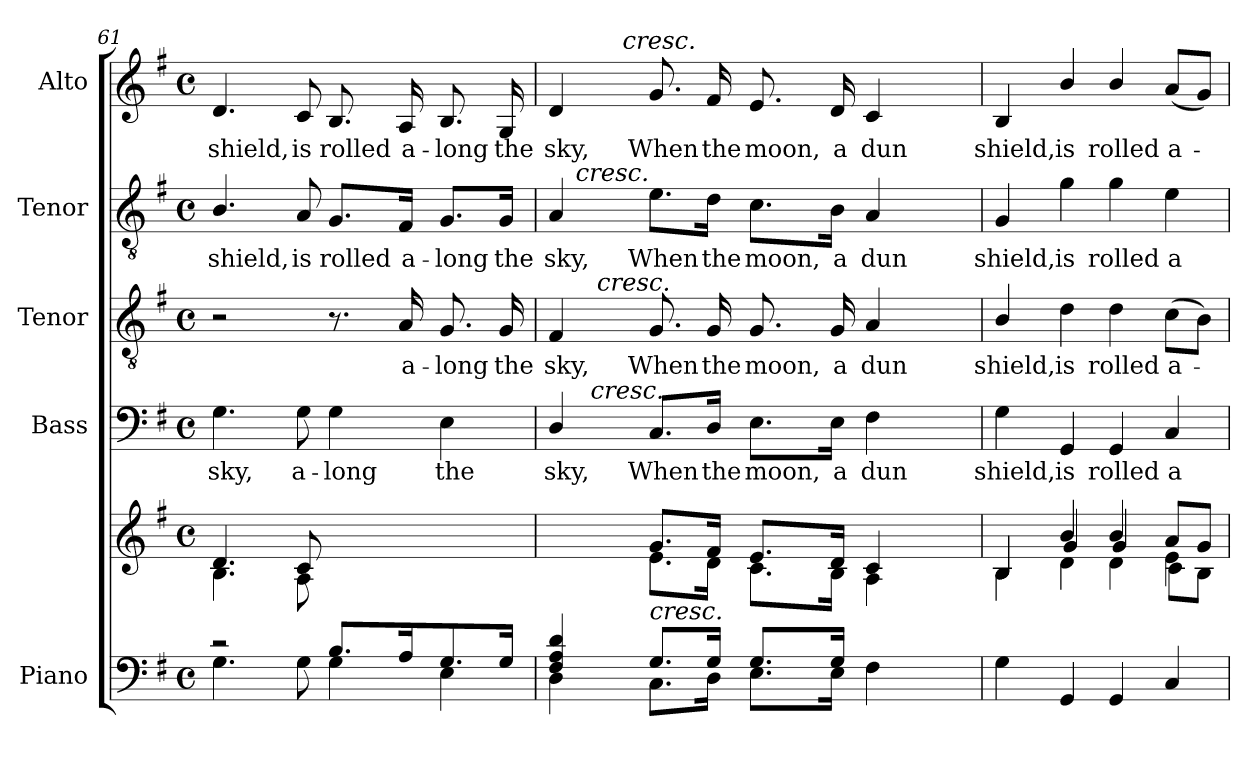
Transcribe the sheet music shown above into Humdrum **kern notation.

**kern	**kern	**kern	**text	**kern	**text	**kern	**text	**kern	**text
*part5	*part5	*part4	*part4	*part3	*part3	*part2	*part2	*part1	*part1
*staff6	*staff5	*staff4	*staff4	*staff3	*staff3	*staff2	*staff2	*staff1	*staff1
*I"Piano	*	*I"Bass	*	*I"Tenor	*	*I"Tenor	*	*I"Alto	*
*I'Pno.	*	*I'B.	*	*I'T.	*	*I'T.	*	*I'A.	*
!!LO:LB:g=z
*clefF4	*clefG2	*clefF4	*	*clefGv2	*	*clefGv2	*	*clefG2	*
*	*	*	*	*ITrd7c12	*	*ITrd7c12	*	*	*
*k[f#]	*k[f#]	*k[f#]	*	*k[f#]	*	*k[f#]	*	*k[f#]	*
*G:	*G:	*G:	*	*G:	*	*G:	*	*G:	*
*M4/4	*M4/4	*M4/4	*	*M4/4	*	*M4/4	*	*M4/4	*
*met(c)	*met(c)	*met(c)	*	*met(c)	*	*met(c)	*	*met(c)	*
=61	=61	=61	=61	=61	=61	=61	=61	=61	=61
*^	*^	*	*	*	*	*	*	*	*
!	!	!	!	!	!LO:LY:b:color=#000000	!	!	!	!	!	!
!	!	!	!	!	!	!	!	!	!LO:LY:b:color=#000000	!	!
!	!	!	!	!	!	!	!	!	!	!	!LO:LY:b:color=#000000
2r	4.Gi\	4.di/	4.Bi\	4.Gi\	sky,	2r	.	4.BBi/	shield,	4.di/	shield,
!	!	!	!	!	!LO:LY:b:color=#000000	!	!	!	!	!	!
!	!	!	!	!	!	!	!	!	!LO:LY:b:color=#000000	!	!
!	!	!	!	!	!	!	!	!	!	!	!LO:LY:b:color=#000000
.	8Gi\	8ci/	8Ai\	8Gi\	a-	.	.	8AAi/	is	8ci/	is
!	!	!	!	!	!LO:LY:b:color=#000000	!	!	!	!	!	!
!	!	!	!	!	!	!	!	!	!LO:LY:b:color=#000000	!	!
!	!	!	!	!	!	!	!	!	!	!	!LO:LY:b:color=#000000
8.Bi/L	4Gi\	2ryy	2ryy	4Gi\	-long	8.r	.	8.GGi/L	rolled	8.Bi/	rolled
!	!	!	!	!	!	!	!LO:LY:b:color=#000000	!	!	!	!
!	!	!	!	!	!	!	!	!	!LO:LY:b:color=#000000	!	!
!	!	!	!	!	!	!	!	!	!	!	!LO:LY:b:color=#000000
16Ai/k	.	.	.	.	.	16AAi/	a-	16FF#i/Jk	a-	16Ai/	a-
!	!	!	!	!	!LO:LY:b:color=#000000	!	!	!	!	!	!
!	!	!	!	!	!	!	!LO:LY:b:color=#000000	!	!	!	!
!	!	!	!	!	!	!	!	!	!LO:LY:b:color=#000000	!	!
!	!	!	!	!	!	!	!	!	!	!	!LO:LY:b:color=#000000
8.Gi/	4Ei\	.	.	4Ei\	the	8.GGi/	-long	8.GGi/L	-long	8.Bi/	-long
!	!	!	!	!	!	!	!LO:LY:b:color=#000000	!	!	!	!
!	!	!	!	!	!	!	!	!	!LO:LY:b:color=#000000	!	!
!	!	!	!	!	!	!	!	!	!	!	!LO:LY:b:color=#000000
16Gi/Jk	.	.	.	.	.	16GGi/	the	16GGi/Jk	the	16Gi/	the
=62	=62	=62	=62	=62	=62	=62	=62	=62	=62	=62	=62
*	*	*	*^	*	*	*	*	*	*	*	*
!	!	!	!	!	!	!LO:LY:b:color=#000000	!	!	!	!	!	!
!	!	!	!	!	!	!	!	!LO:LY:b:color=#000000	!	!	!	!
!	!	!	!	!	!	!	!	!	!	!LO:LY:b:color=#000000	!	!
!	!	!	!	!	!	!	!	!	!	!	!	!LO:LY:b:color=#000000
*	*	*	*	*	*^	*	*^	*	*^	*	*^	*
4F#i/ 4Ai 4di	4Di\	4ryy	4ryy	2.ryy	4Di/	16ryy	sky,	4FF#i/	16ryy	sky,	4AAi/	16ryy	sky,	4di/	8ryy	sky,
.	.	.	.	.	.	32ryy	.	.	32ryy	.	.	256ryy	.	.	.	.
.	.	.	.	.	.	.	.	.	.	.	.	1024ryy	.	.	.	.
!	!	!	!	!	!	!	!	!	!	!	!	!LO:TX:a:i:t=cresc.	!	!	!	!
.	.	.	.	.	.	.	.	.	.	.	.	2ryy	.	.	.	.
.	.	.	.	.	.	512ryy	.	.	128.ryy	.	.	.	.	.	.	.
!	!	!	!	!	!	!LO:TX:a:i:t=cresc.	!	!	!	!	!	!	!	!	!	!
.	.	.	.	.	.	2ryy	.	.	.	.	.	.	.	.	.	.
!	!	!	!	!	!	!	!	!	!LO:TX:a:i:t=cresc.	!	!	!	!	!	!	!
.	.	.	.	.	.	.	.	.	2ryy	.	.	.	.	.	.	.
.	.	.	.	.	.	.	.	.	.	.	.	.	.	.	32ryy	.
.	.	.	.	.	.	.	.	.	.	.	.	.	.	.	1024ryy	.
!	!	!	!	!	!	!	!	!	!	!	!	!	!	!	!LO:TX:a:i:t=cresc.	!
.	.	.	.	.	.	.	.	.	.	.	.	.	.	.	2ryy	.
!	!	!	!	!	!	!	!LO:LY:b:color=#000000	!	!	!	!	!	!	!	!	!
!	!	!	!	!	!	!	!	!	!	!LO:LY:b:color=#000000	!	!	!	!	!	!
!	!	!	!	!	!	!	!	!	!	!	!	!	!LO:LY:b:color=#000000	!	!	!
!	!	!LO:TX:b:i:t=cresc.	!	!	!	!	!	!	!	!	!	!	!	!	!	!
!	!	!	!	!	!	!	!	!	!	!	!	!	!	!	!	!LO:LY:b:color=#000000
8.Gi/L	8.Ci\L	8.gi/L	8.ei\L	.	8.Ci/L	.	When	8.GGi/	.	When	8.Ei\L	.	When	8.gi/	.	When
!	!	!	!	!	!	!	!LO:LY:b:color=#000000	!	!	!	!	!	!	!	!	!
!	!	!	!	!	!	!	!	!	!	!LO:LY:b:color=#000000	!	!	!	!	!	!
!	!	!	!	!	!	!	!	!	!	!	!	!	!LO:LY:b:color=#000000	!	!	!
!	!	!	!	!	!	!	!	!	!	!	!	!	!	!	!	!LO:LY:b:color=#000000
16Gi/Jk	16Di\Jk	16f#i/Jk	16di\Jk	.	16Di/Jk	.	the	16GGi/	.	the	16Di\Jk	.	the	16f#i/	.	the
!	!	!	!	!	!	!	!LO:LY:b:color=#000000	!	!	!	!	!	!	!	!	!
!	!	!	!	!	!	!	!	!	!	!LO:LY:b:color=#000000	!	!	!	!	!	!
!	!	!	!	!	!	!	!	!	!	!	!	!	!LO:LY:b:color=#000000	!	!	!
!	!	!	!	!	!	!	!	!	!	!	!	!	!	!	!	!LO:LY:b:color=#000000
8.Gi/L	8.Ei\L	8.ei/L	8.ci\L	.	8.Ei\L	.	moon,	8.GGi/	.	moon,	8.Ci\L	.	moon,	8.ei/	.	moon,
.	.	.	.	.	.	.	.	.	.	.	.	4ryy	.	.	.	.
.	.	.	.	.	.	4ryy	.	.	.	.	.	.	.	.	.	.
.	.	.	.	.	.	.	.	.	4ryy	.	.	.	.	.	.	.
.	.	.	.	.	.	.	.	.	.	.	.	.	.	.	4ryy	.
!	!	!	!	!	!	!	!LO:LY:b:color=#000000	!	!	!	!	!	!	!	!	!
!	!	!	!	!	!	!	!	!	!	!LO:LY:b:color=#000000	!	!	!	!	!	!
!	!	!	!	!	!	!	!	!	!	!	!	!	!LO:LY:b:color=#000000	!	!	!
!	!	!	!	!	!	!	!	!	!	!	!	!	!	!	!	!LO:LY:b:color=#000000
16Gi/Jk	16Ei\Jk	16di/Jk	16Bi\Jk	.	16Ei\Jk	.	a	16GGi/	.	a	16BBi\Jk	.	a	16di/	.	a
!	!	!	!	!	!	!	!LO:LY:b:color=#000000	!	!	!	!	!	!	!	!	!
!	!	!	!	!	!	!	!	!	!	!LO:LY:b:color=#000000	!	!	!	!	!	!
!	!	!	!	!	!	!	!	!	!	!	!	!	!LO:LY:b:color=#000000	!	!	!
!	!	!	!	!	!	!	!	!	!	!	!	!	!	!	!	!LO:LY:b:color=#000000
4ryy	4F#i\	4ci/	4ryy	4Ai\	4F#i\	.	dun	4AAi/	.	dun	4AAi/	.	dun	4ci/	.	dun
.	.	.	.	.	.	.	.	.	.	.	.	8ryy	.	.	.	.
.	.	.	.	.	.	8ryy	.	.	.	.	.	.	.	.	.	.
.	.	.	.	.	.	.	.	.	8ryy	.	.	.	.	.	.	.
.	.	.	.	.	.	.	.	.	.	.	.	.	.	.	16ryy	.
.	.	.	.	.	.	.	.	.	.	.	.	32ryy	.	.	.	.
.	.	.	.	.	.	.	.	.	.	.	.	.	.	.	64ryy	.
.	.	.	.	.	.	64...ryy	.	.	.	.	.	.	.	.	.	.
.	.	.	.	.	.	.	.	.	.	.	.	64ryy	.	.	.	.
.	.	.	.	.	.	.	.	.	64ryy	.	.	.	.	.	.	.
.	.	.	.	.	.	.	.	.	.	.	.	.	.	.	128...ryy	.
.	.	.	.	.	.	.	.	.	.	.	.	128ryy	.	.	.	.
.	.	.	.	.	.	.	.	.	256ryy	.	.	.	.	.	.	.
.	.	.	.	.	.	.	.	.	.	.	.	512.ryy	.	.	.	.
*	*	*	*	*	*v	*v	*	*	*	*	*v	*v	*	*v	*v	*
*v	*v	*	*	*	*	*	*v	*v	*	*	*	*	*
=63	=63	=63	=63	=63	=63	=63	=63	=63	=63	=63	=63
*^	*	*	*	*^	*	*^	*	*^	*	*^	*
!	!	!	!	!	!	!	!LO:LY:b:color=#000000	!	!	!	!	!	!	!	!	!
*	*	*	*	*	*v	*v	*	*	*	*	*v	*v	*	*v	*v	*
*v	*v	*	*	*	*	*	*v	*v	*	*	*	*	*
*^	*	*	*	*^	*	*^	*	*^	*	*^	*
!	!	!	!	!	!	!	!	!	!	!LO:LY:b:color=#000000	!	!	!	!	!	!
*	*	*	*	*	*v	*v	*	*	*	*	*v	*v	*	*v	*v	*
*v	*v	*	*	*	*	*	*v	*v	*	*	*	*	*
*^	*	*	*	*^	*	*^	*	*^	*	*^	*
!	!	!	!	!	!	!	!	!	!	!	!	!	!LO:LY:b:color=#000000	!	!	!
*	*	*	*	*	*v	*v	*	*	*	*	*v	*v	*	*v	*v	*
*v	*v	*	*	*	*	*	*v	*v	*	*	*	*	*
*^	*	*	*	*^	*	*^	*	*^	*	*^	*
!	!	!	!	!	!	!	!	!	!	!	!	!	!	!	!	!LO:LY:b:color=#000000
*	*	*	*	*	*v	*v	*	*	*	*	*v	*v	*	*v	*v	*
*v	*v	*	*	*	*	*	*v	*v	*	*	*	*	*
4Gi\	4Bi/	4Bi\	4Bi/	4Gi\	shield,	4BBi/	shield,	4GGi/	shield,	4Bi/	shield,
!	!	!	!	!	!LO:LY:b:color=#000000	!	!	!	!	!	!
!	!	!	!	!	!	!	!LO:LY:b:color=#000000	!	!	!	!
!	!	!	!	!	!	!	!	!	!LO:LY:b:color=#000000	!	!
!	!	!	!	!	!	!	!	!	!	!	!LO:LY:b:color=#000000
4GGi/	4bi/	4gi/	4di\	4GGi/	is	4Di\	is	4Gi\	is	4bi/	is
!	!	!	!	!	!LO:LY:b:color=#000000	!	!	!	!	!	!
!	!	!	!	!	!	!	!LO:LY:b:color=#000000	!	!	!	!
!	!	!	!	!	!	!	!	!	!LO:LY:b:color=#000000	!	!
!	!	!	!	!	!	!	!	!	!	!	!LO:LY:b:color=#000000
4GGi/	4bi/	4gi/	4di\	4GGi/	rolled	4Di\	rolled	4Gi\	rolled	4bi/	rolled
!	!	!	!	!	!LO:LY:b:color=#000000	!	!	!	!	!	!
!	!	!	!	!	!	!	!LO:LY:b:color=#000000	!	!	!	!
!	!	!	!	!	!	!	!	!	!LO:LY:b:color=#000000	!	!
!	!	!	!	!	!	!	!	!	!	!	!LO:LY:b:color=#000000
4Ci/	8ai/L	4ei\	8ci\L	4Ci/	a-	(8Ci\L	a-	4Ei\	a-	(8ai/L	a-
.	8gi/J	.	8Bi\J	.	.	8BBi\J)	.	.	.	8gi/J)	.
*	*v	*v	*v	*	*	*	*	*	*	*	*
=	=	=	=	=	=	=	=	=	=
*-	*-	*-	*-	*-	*-	*-	*-	*-	*-
